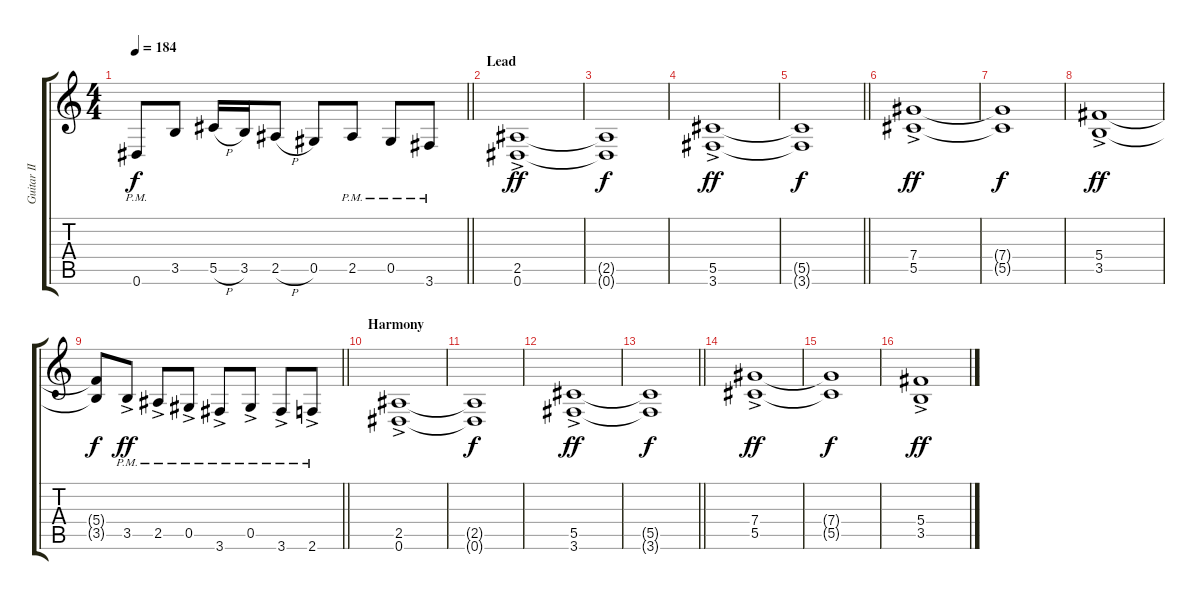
\track ("Guitar II" "Guitar II") {instrument distortionguitar}
\staff {score tabs}
\tuning (Eb4 Bb3 Gb3 Db3 Ab2 Eb2) {hide}
\ts (4 4)
\tempo 184
\clef g2
\barLineRight lightlight
\ks c
0.6{pm}.8{dy f} 3.5.8 5.5{h}.16 3.5.16 2.5{h}.8 0.5.8 2.5{pm}.8 0.5{pm}.8 3.6{pm}.8 |
\section ("" "Lead")
(2.5{ac} 0.6{ac}).1{dy ff} |
(2.5{t} 0.6{t}).1{dy f} |
(5.5{ac} 3.6{ac}).1{dy ff} |
\barLineRight lightlight
(5.5{t} 3.6{t}).1{dy f} |
\section ("" "")
(7.4{ac} 5.5{ac}).1{dy ff} |
(7.4{t} 5.5{t}).1{dy f} |
(5.4{ac} 3.5{ac}).1{dy ff} |
\barLineRight lightlight
(5.4{t} 3.5{t}).8{dy f} 3.5{ac pm}.8{dy ff} 2.5{ac pm}.8 0.5{ac pm}.8 3.6{ac pm}.8 0.5{ac pm}.8 3.6{ac pm}.8 2.6{ac pm}.8 |
\section ("" "Harmony")
(2.5{ac} 0.6{ac}).1 |
(2.5{t} 0.6{t}).1{dy f} |
(5.5{ac} 3.6{ac}).1{dy ff} |
\barLineRight lightlight
(5.5{t} 3.6{t}).1{dy f} |
\section ("" "")
(7.4{ac} 5.5{ac}).1{dy ff} |
(7.4{t} 5.5{t}).1{dy f} |
(5.4{ac} 3.5{ac}).1{dy ff}
